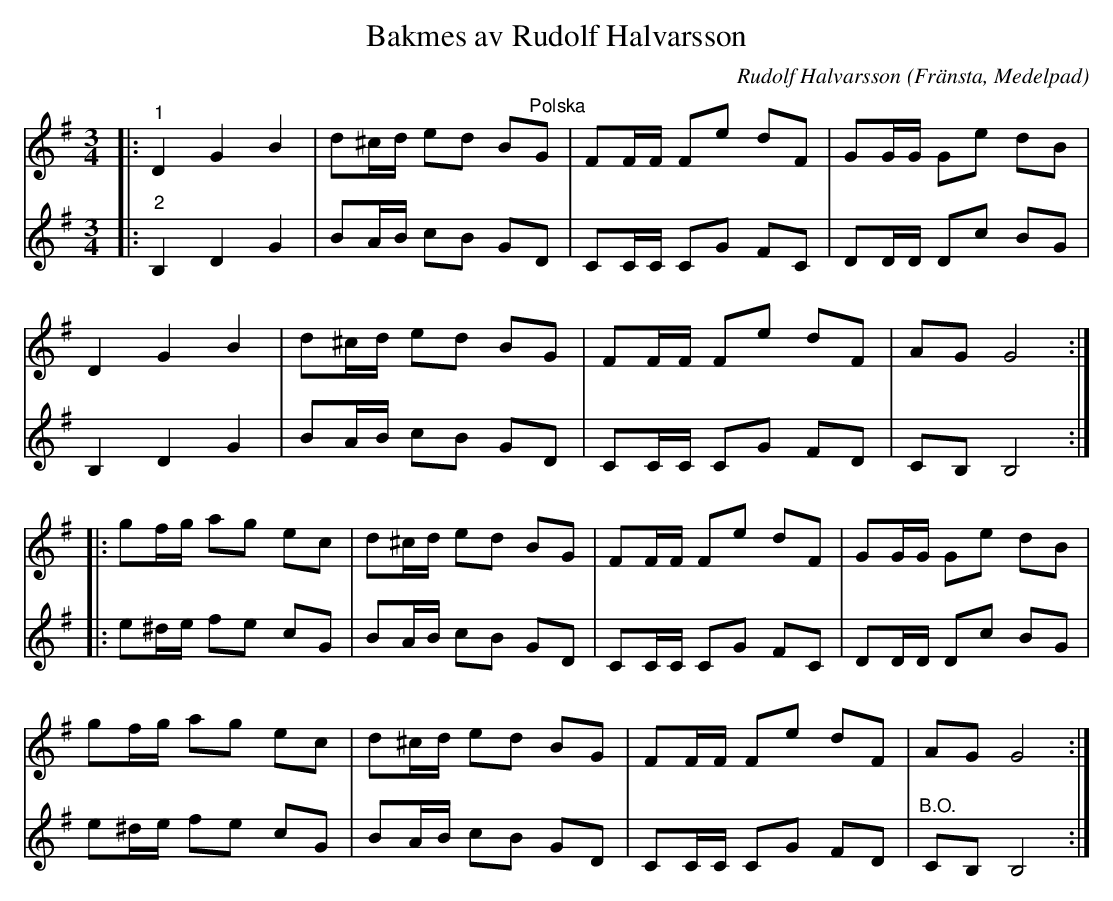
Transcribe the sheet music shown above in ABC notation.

X:1
T:Bakmes av Rudolf Halvarsson
C:Rudolf Halvarsson
O:Fränsta, Medelpad
L:1/8
M:3/4
K:G
V:1
|:"^1" D2 G2 B2 | d^c/d/ ed B"^Polska"G | FF/F/ Fe dF | GG/G/ Ge dB |
D2 G2 B2 | d^c/d/ ed BG | FF/F/ Fe dF | AG G4 :|
|: gf/g/ ag ec | d^c/d/ ed BG | FF/F/ Fe dF | GG/G/ Ge dB |
 gf/g/ ag ec | d^c/d/ ed BG | FF/F/ Fe dF | AG G4 :|
V:2
|:"^2" B,2 D2 G2 | BA/B/ cB GD | CC/C/ CG FC | DD/D/ Dc BG | B,2 D2 G2 | BA/B/ cB GD |
CC/C/ CG FD | CB, B,4 :: e^d/e/ fe cG | BA/B/ cB GD | CC/C/ CG FC | DD/D/ Dc BG | e^d/e/ fe cG |
BA/B/ cB GD | CC/C/ CG FD | "^B.O." CB, B,4 :|
